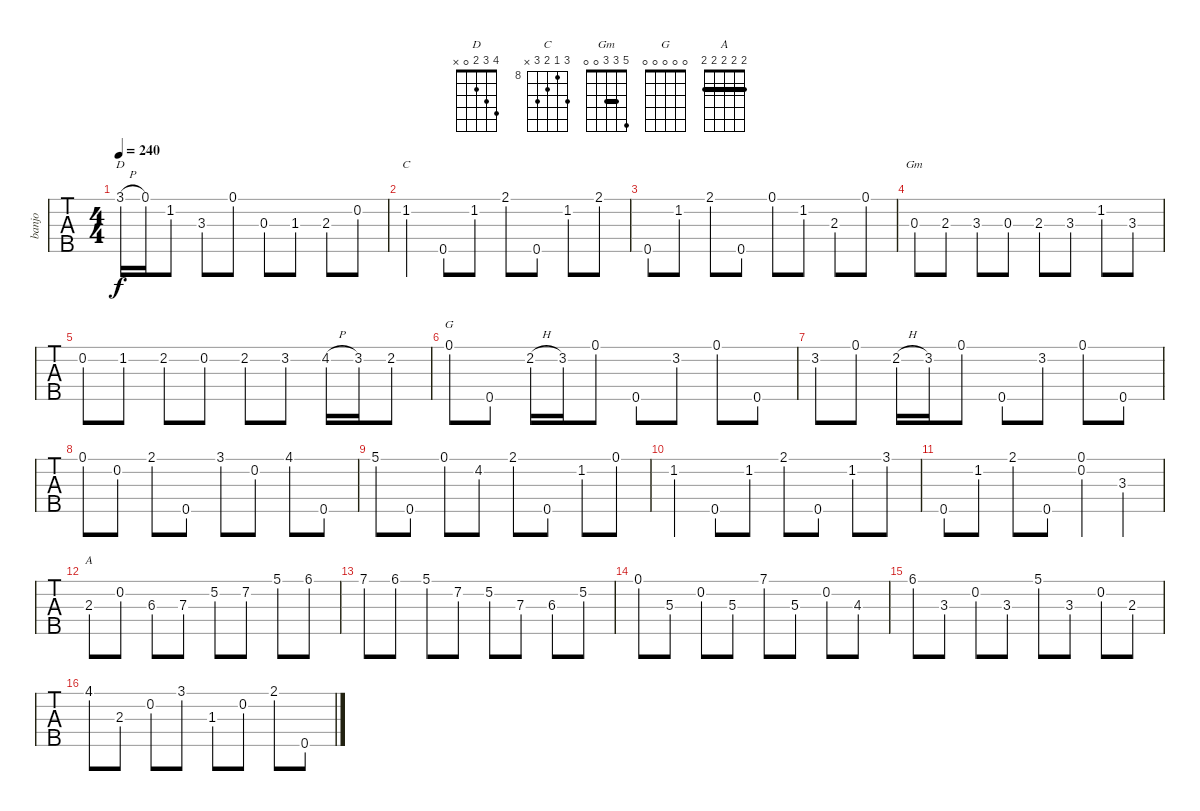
\track ("banjo" "banjo") {instrument banjo}
\staff {tabs}
\tuning (D4 B3 G3 D3 G4) {hide}
\displaytranspose 12
\chord ("D" 4 3 2 0 x)
\chord ("C" 10 8 9 10 x) {firstfret 8}
\chord ("Gm" 5 3 3 0 0) {barre 3}
\chord ("G" 0 0 0 0 0)
\chord ("A" 2 2 2 2 2) {barre 2}
\ts (4 4)
\tempo 240
\clef g2
\ks c
3.1{h}.16{ch "D" dy f} 0.1.16 1.2.8 3.3.8 0.1.8 0.3.8 1.3.8 2.3.8 0.2.8 |
1.2.4{ch "C"} 0.5.8 1.2.8 2.1.8 0.5.8 1.2.8 2.1.8 |
0.5.8 1.2.8 2.1.8 0.5.8 0.1.8 1.2.8 2.3.8 0.1.8 |
0.3.8{ch "Gm"} 2.3.8 3.3.8 0.3.8 2.3.8 3.3.8 1.2.8 3.3.8 |
0.2.8 1.2.8 2.2.8 0.2.8 2.2.8 3.2.8 4.2{h}.16 3.2.16 2.2.8 |
0.1.8{ch "G"} 0.5.8 2.2{h}.16 3.2.16 0.1.8 0.5.8 3.2.8 0.1.8 0.5.8 |
3.2.8 0.1.8 2.2{h}.16 3.2.16 0.1.8 0.5.8 3.2.8 0.1.8 0.5.8 |
0.1.8 0.2.8 2.1.8 0.5.8 3.1.8 0.2.8 4.1.8 0.5.8 |
5.1.8 0.5.8 0.1.8 4.2.8 2.1.8 0.5.8 1.2.8 0.1.8 |
1.2.4 0.5.8 1.2.8 2.1.8 0.5.8 1.2.8 3.1.8 |
0.5.8 1.2.8 2.1.8 0.5.8 (0.1 0.2).4 3.3.4 |
2.3.8{ch "A"} 0.2.8 6.3.8 7.3.8 5.2.8 7.2.8 5.1.8 6.1.8 |
7.1.8 6.1.8 5.1.8 7.2.8 5.2.8 7.3.8 6.3.8 5.2.8 |
0.1.8 5.3.8 0.2.8 5.3.8 7.1.8 5.3.8 0.2.8 4.3.8 |
6.1.8 3.3.8 0.2.8 3.3.8 5.1.8 3.3.8 0.2.8 2.3.8 |
4.1.8 2.3.8 0.2.8 3.1.8 1.3.8 0.2.8 2.1.8 0.5.8
